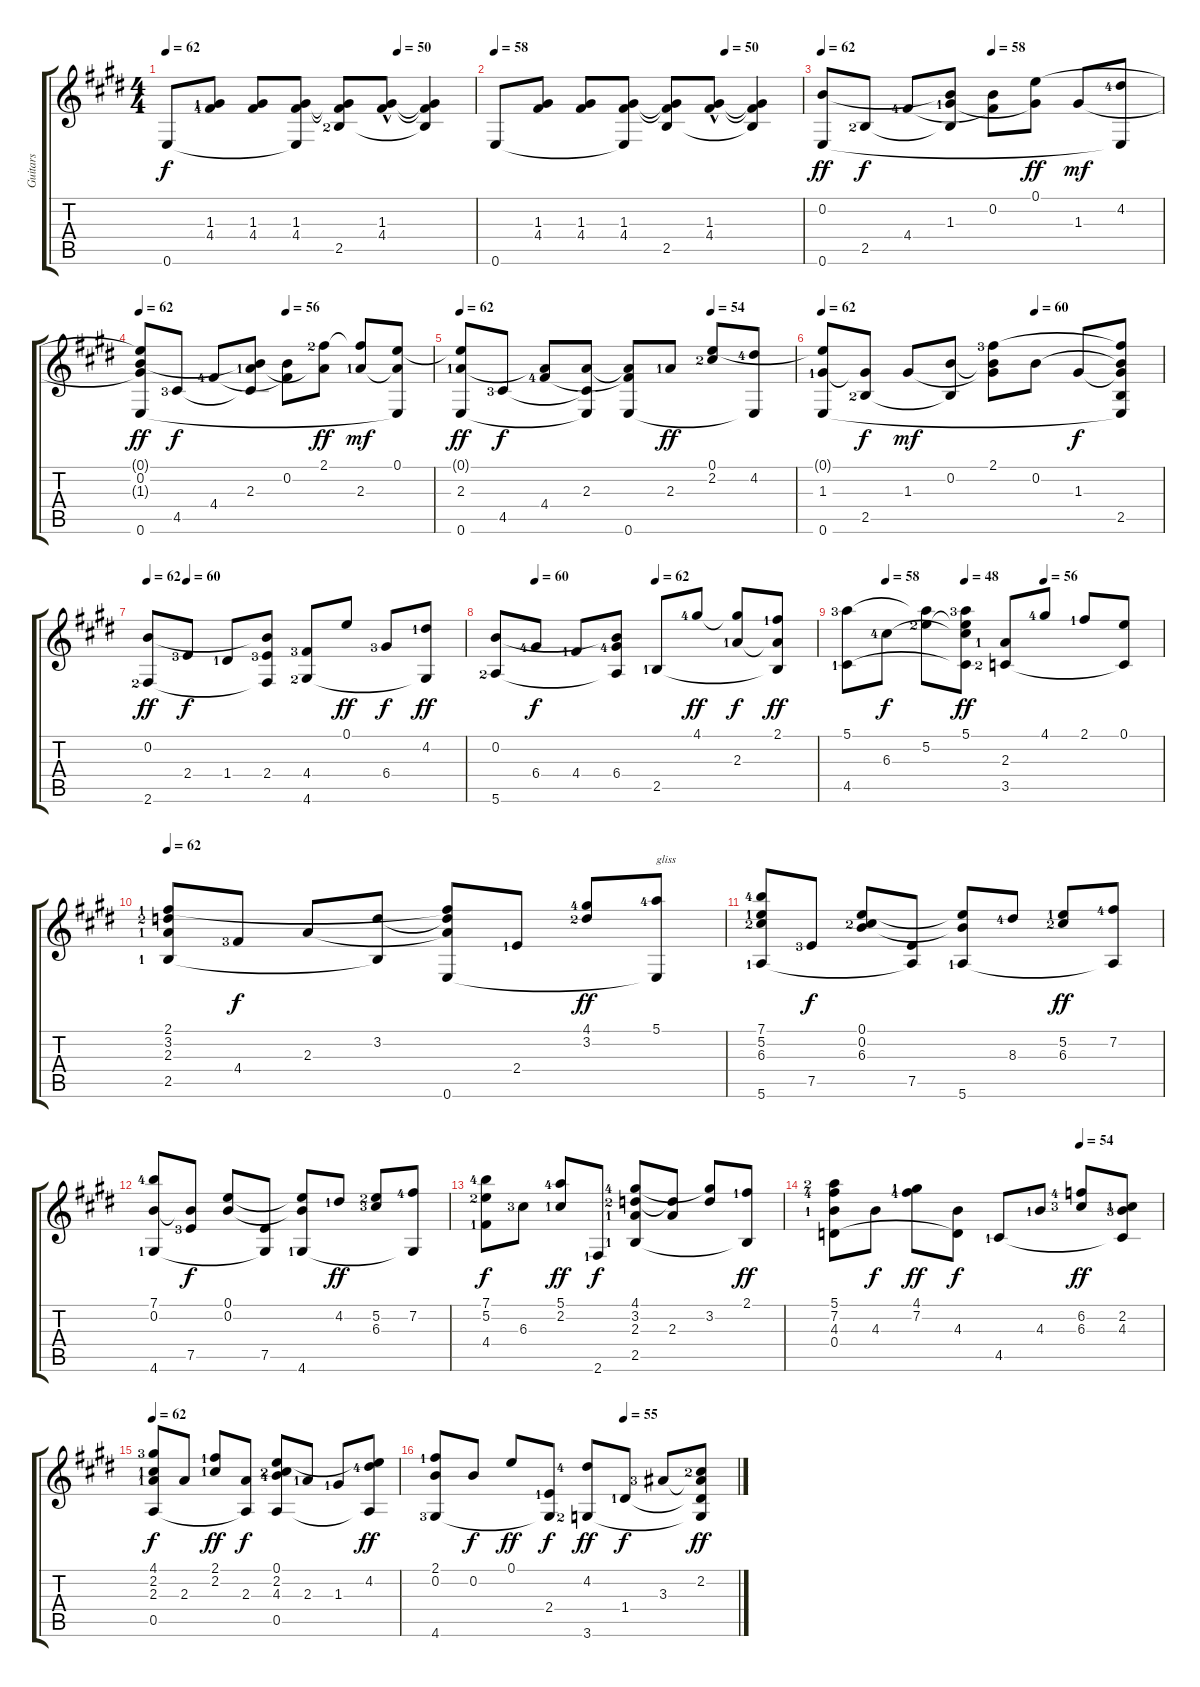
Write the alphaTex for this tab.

\track ("Guitars" "Guitars") {instrument acousticguitarsteel}
\staff {score tabs}
\tuning (E4 B3 G3 D3 A2 E2) {hide}
\ts (4 4)
\tempo 62
\tempo 58
\tempo (50 0.75)
\tempo 62
\clef g2
\ks e
0.6.8{dy f instrument acousticguitarsteel} (1.3{lf 2} 4.4{lf 5}).8 (1.3 4.4).8 (1.3 4.4 0.6{t}).8 (1.3{t} 4.4{t} 2.5{lf 3}).8 (1.3{hac} 4.4{hac}).8 (1.3{t} 4.4{t} 2.5{t}).4 |
\tempo 58
\tempo (50 0.75)
0.6.8 (1.3 4.4).8 (1.3 4.4).8 (1.3 4.4 0.6{t}).8 (1.3{t} 4.4{t} 2.5).8 (1.3{hac} 4.4{hac}).8 (1.3{t} 4.4{t} 2.5{t}).4 |
\tempo 62
\tempo (58 0.5)
(0.2 0.6).8{dy ff} 2.5{lf 3}.8{dy f} 4.4{lf 5}.8 (0.2{t} 1.3{lf 2} 2.5{t}).8 (0.2 4.4{t}).8 (0.1 1.3{t}).8{dy ff} 1.3.8{dy mf} (4.2{lf 5} 0.6{t}).8 |
\tempo 62
\tempo (56 0.5)
(0.1{t} 0.2 1.3{t} 0.6).8{dy ff} 4.5{lf 4}.8{dy f} 4.4{lf 5}.8 (0.2{t} 2.3{lf 2} 4.5{t}).8 (0.2 4.4{t}).8 (2.1{lf 3} 2.3{t}).8{dy ff} (2.1{t} 2.3{lf 2}).8{dy mf} (0.1 2.3{t} 0.6{t}).8 |
\tempo 62
\tempo (54 0.75)
(0.1{t} 2.3{lf 2} 0.6).8{dy ff} 4.5{lf 4}.8{dy f} (2.3{t} 4.4{lf 5}).8 (2.3 4.5{t} 0.6{t}).8 (2.3{t} 4.4{t} 0.6).8 2.3{lf 2}.8{dy ff} (0.1 2.2{lf 3}).8 (4.2{lf 5} 0.6{t}).8 |
\tempo 62
\tempo (60 0.625)
(0.1{t} 1.3{lf 2} 0.6).8 (1.3{t} 2.5{lf 3}).8{dy f} 1.3.8{dy mf} (0.2 2.5{t}).8 (2.1{lf 4} 0.2{t} 1.3{t}).8 0.2.8 1.3.8{dy f} (2.1{t} 0.2{t} 1.3{t} 2.5 0.6{t}).8 |
\tempo 62
\tempo (60 0.125)
(0.2 2.6{lf 3}).8{dy ff} 2.4{lf 4}.8{dy f} 1.4{lf 2}.8 (0.2{t} 2.4{lf 4} 2.6{t}).8 (4.4{lf 4} 4.6{lf 3}).8 0.1.8{dy ff} 6.4{lf 4}.8{dy f} (4.2{lf 2} 4.6{t}).8{dy ff} |
\tempo (60 0.125)
\tempo (62 0.5)
(0.2 5.6{lf 3}).8 6.4{lf 5}.8{dy f} 4.4{lf 2}.8 (0.2{t} 6.4{lf 5} 5.6{t}).8 2.5{lf 2}.8 4.1{lf 5}.8{dy ff} (4.1{t} 2.3{lf 2}).8{dy f} (2.1{lf 2} 2.3{t} 2.5{t}).8{dy ff} |
\tempo (58 0.125)
\tempo (48 0.375)
\tempo (56 0.625)
(5.1{lf 4} 4.5{lf 2}).8 6.3{lf 5}.8{dy f} (5.1{t} 5.2{lf 3}).8 (5.1{lf 4} 5.2{t} 6.3{t} 4.5{t}).8{dy ff} (2.3{lf 2} 3.5{lf 3}).8 4.1{lf 5}.8 2.1{lf 2}.8 (0.1 3.5{t}).8 |
\tempo 62
(2.1{lf 2} 3.2{lf 3} 2.3{lf 2} 2.5{lf 2}).8 4.4{lf 4}.8{dy f} 2.3.8 (3.2 2.5{t}).8 (2.1{t} 3.2{t} 2.3{t} 0.6).8 2.4{lf 2}.8 (4.1{lf 5} 3.2{lf 3}).8{dy ff} (5.1{lf 5} 0.6{t}).8{txt "gliss"} |
(7.1{lf 5} 5.2{lf 2} 6.3{lf 3} 5.6{lf 2}).8 7.5{lf 4}.8{dy f} (0.1 0.2 6.3{lf 3}).8 (7.5 5.6{t}).8 (0.1{t} 0.2{t} 5.6{lf 2}).8 8.3{lf 5}.8 (5.2{lf 2} 6.3{lf 3}).8{dy ff} (7.2{lf 5} 5.6{t}).8 |
(7.1{lf 5} 0.2 4.6{lf 2}).8 (0.2{t} 7.5{lf 4}).8{dy f} (0.1 0.2).8 (7.5 4.6{t}).8 (0.1{t} 0.2{t} 4.6{lf 2}).8 4.2{lf 2}.8{dy ff} (5.2{lf 3} 6.3{lf 4}).8 (7.2{lf 5} 4.6{t}).8 |
(7.1{lf 5} 5.2{lf 3} 4.4{lf 2}).8{dy f} 6.3{lf 4}.8 (5.1{lf 5} 2.2{lf 2}).8{dy ff} 2.6{lf 2}.8{dy f} (4.1{lf 5} 3.2{lf 3} 2.3{lf 2} 2.5{lf 2}).8 (3.2{t} 2.3).8 (4.1{t} 3.2).8 (2.1{lf 2} 2.5{t}).8{dy ff} |
\tempo (54 0.75)
(5.1{lf 3} 7.2{lf 5} 4.3{lf 2} 0.4).8 4.3.8{dy f} (4.1{lf 2} 7.2{lf 5}).8{dy ff} (4.3 0.4{t}).8{dy f} 4.5{lf 2}.8 4.3{lf 2}.8 (6.2{lf 5} 6.3{lf 4}).8{dy ff} (2.2{lf 2} 4.3{lf 4} 4.5{t}).8 |
\tempo 62
(4.1{lf 4} 2.2{lf 2} 2.3{lf 2} 0.5).8{dy f} 2.3.8 (2.1{lf 2} 2.2{lf 2}).8{dy ff} (2.3 0.5{t}).8{dy f} (0.1 2.2{lf 3} 4.3{lf 5} 0.5).8 2.3{lf 2}.8 1.3{lf 2}.8 (0.1{t} 4.2{lf 5} 0.5{t}).8{dy ff} |
\tempo (55 0.625)
(2.1{lf 2} 0.2 4.6{lf 4}).8 0.2.8{dy f} 0.1.8{dy ff} (2.4{lf 2} 4.6{t}).8{dy f} (4.2{lf 5} 3.6{lf 3}).8{dy ff} 1.4{lf 2}.8{dy f} 3.3{lf 4}.8 (2.2{lf 3} 3.3{t} 1.4{t} 3.6{t}).8{dy ff}
